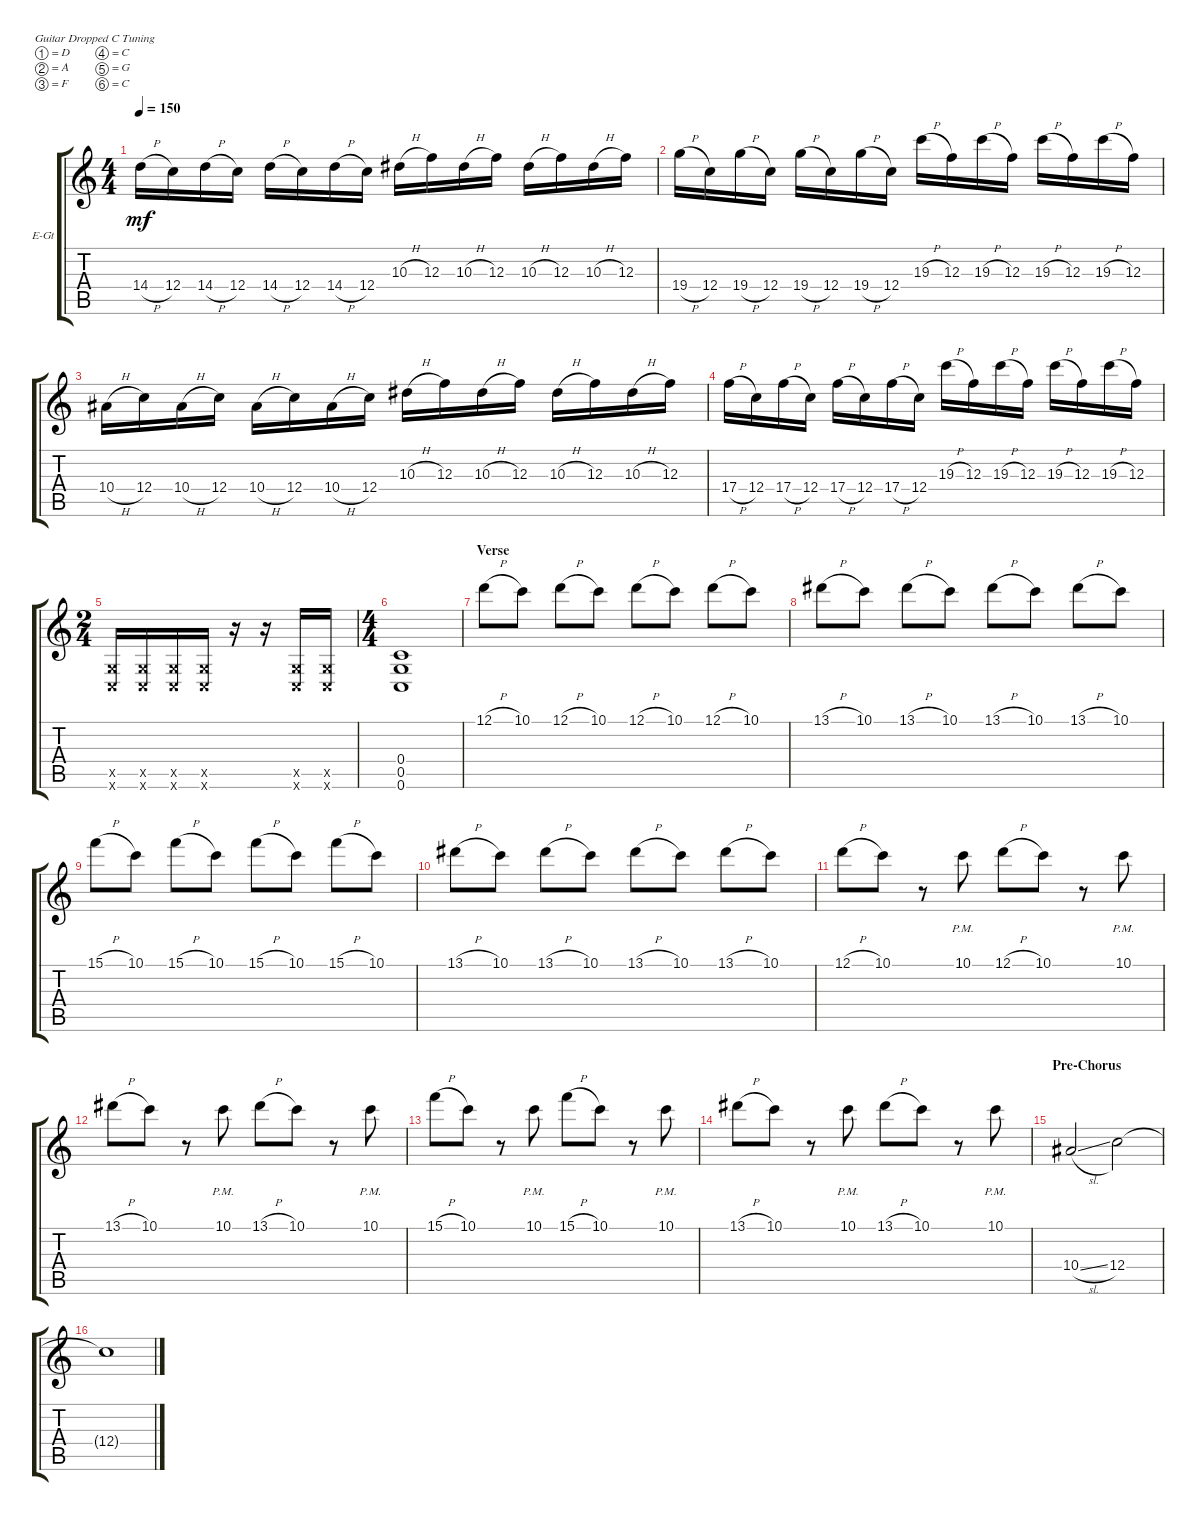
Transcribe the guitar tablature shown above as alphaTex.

\bracketExtendMode groupsimilarinstruments
\firstSystemTrackNameOrientation horizontal
\otherSystemsTrackNameOrientation horizontal
\track ("Lead" "E-Gt") {instrument distortionguitar}
\staff {score tabs}
\tuning (D4 A3 F3 C3 G2 C2)
\ts (4 4)
\tempo 150
\clef g2
\ks c
14.4{h}.16{dy mf} 12.4.16 14.4{h}.16 12.4.16 14.4{h}.16 12.4.16 14.4{h}.16 12.4.16 10.3{h}.16 12.3.16 10.3{h}.16 12.3.16 10.3{h}.16 12.3.16 10.3{h}.16 12.3.16 |
19.4{h}.16 12.4.16 19.4{h}.16 12.4.16 19.4{h}.16 12.4.16 19.4{h}.16 12.4.16 19.3{h}.16 12.3.16 19.3{h}.16 12.3.16 19.3{h}.16 12.3.16 19.3{h}.16 12.3.16 |
10.4{h}.16 12.4.16 10.4{h}.16 12.4.16 10.4{h}.16 12.4.16 10.4{h}.16 12.4.16 10.3{h}.16 12.3.16 10.3{h}.16 12.3.16 10.3{h}.16 12.3.16 10.3{h}.16 12.3.16 |
17.4{h}.16 12.4.16 17.4{h}.16 12.4.16 17.4{h}.16 12.4.16 17.4{h}.16 12.4.16 19.3{h}.16 12.3.16 19.3{h}.16 12.3.16 19.3{h}.16 12.3.16 19.3{h}.16 12.3.16 |
\ts (2 4)
\beaming (8 2 2 2 2)
(0.5{x} 0.6{x}).16 (0.5{x} 0.6{x}).16 (0.5{x} 0.6{x}).16 (0.5{x} 0.6{x}).16 r.16 r.16 (0.5{x} 0.6{x}).16 (0.5{x} 0.6{x}).16 |
\ts (4 4)
\beaming (8 2 2 2 2)
(0.4 0.5 0.6).1 |
\section ("" "Verse")
12.1{h}.8 10.1.8 12.1{h}.8 10.1.8 12.1{h}.8 10.1.8 12.1{h}.8 10.1.8 |
13.1{h}.8 10.1.8 13.1{h}.8 10.1.8 13.1{h}.8 10.1.8 13.1{h}.8 10.1.8 |
15.1{h}.8 10.1.8 15.1{h}.8 10.1.8 15.1{h}.8 10.1.8 15.1{h}.8 10.1.8 |
13.1{h}.8 10.1.8 13.1{h}.8 10.1.8 13.1{h}.8 10.1.8 13.1{h}.8 10.1.8 |
12.1{h}.8 10.1.8 r.8 10.1{pm}.8 12.1{h}.8 10.1.8 r.8 10.1{pm}.8 |
13.1{h}.8 10.1.8 r.8 10.1{pm}.8 13.1{h}.8 10.1.8 r.8 10.1{pm}.8 |
15.1{h}.8 10.1.8 r.8 10.1{pm}.8 15.1{h}.8 10.1.8 r.8 10.1{pm}.8 |
13.1{h}.8 10.1.8 r.8 10.1{pm}.8 13.1{h}.8 10.1.8 r.8 10.1{pm}.8 |
\section ("" "Pre-Chorus")
10.4{sl}.2 12.4.2 |
12.4{t}.1
